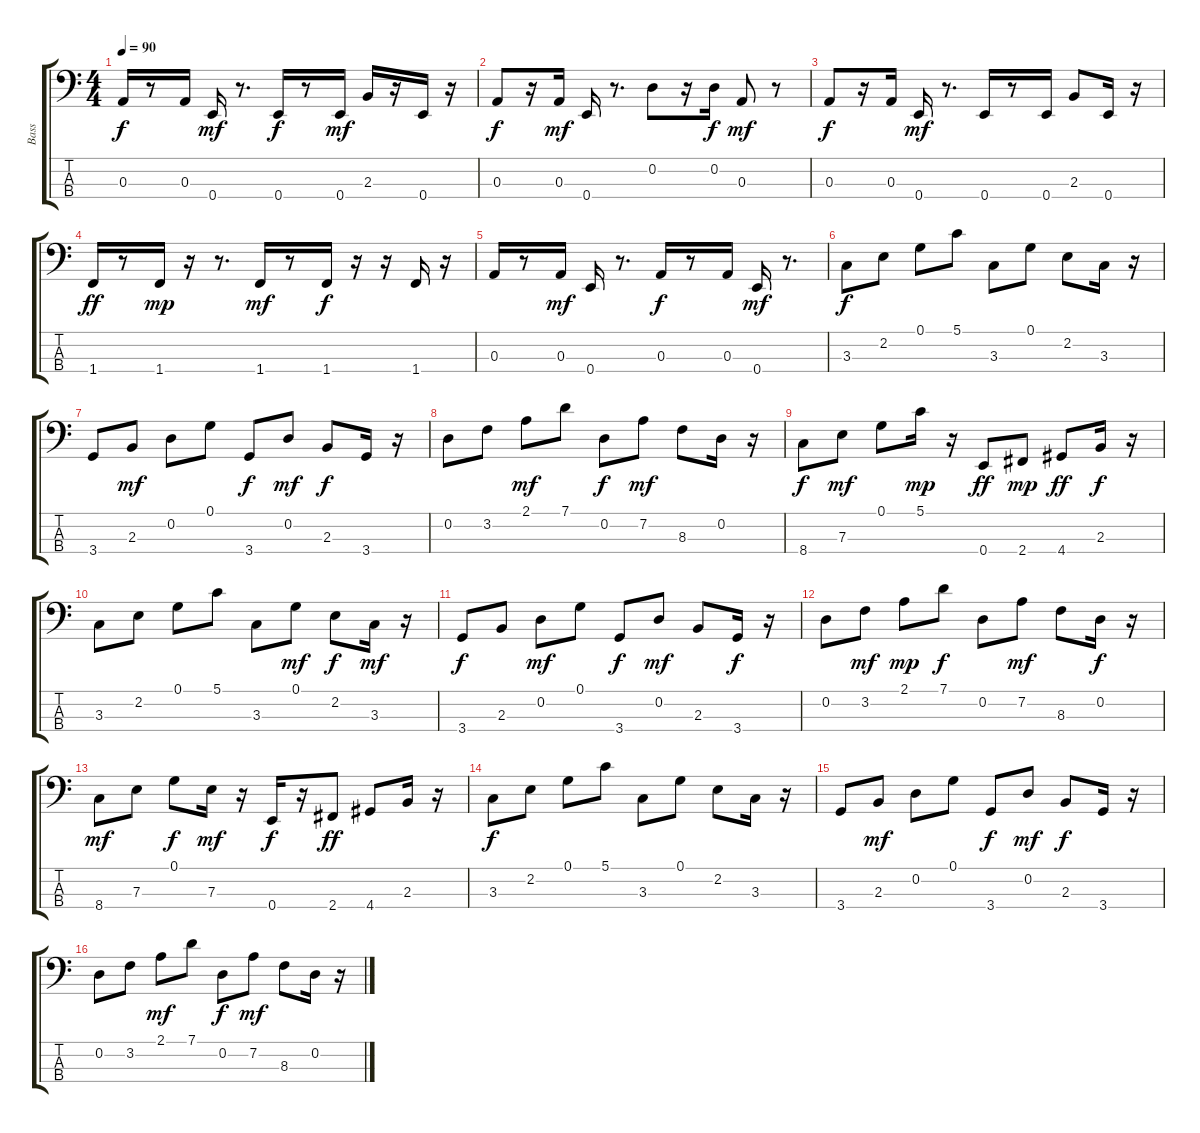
\track ("Bass" "Bass") {instrument electricbassfinger}
\staff {score tabs}
\tuning (G2 D2 A1 E1) {hide}
\ts (4 4)
\tempo 90
\clef f4
\ks c
0.3.16{dy f} r.8 0.3.16 0.4.16{dy mf} r.8{d} 0.4.16{dy f} r.8 0.4.16{dy mf} 2.3.16 r.16 0.4.16 r.16 |
0.3.8{dy f} r.16 0.3.16{dy mf} 0.4.16 r.8{d} 0.2.8 r.16 0.2.16{dy f} 0.3.8{dy mf} r.8 |
0.3.8{dy f} r.16 0.3.16 0.4.16{dy mf} r.8{d} 0.4.16 r.8 0.4.16 2.3.8 0.4.16 r.16 |
1.4.16{dy ff} r.8 1.4.16{dy mp} r.16 r.8{d} 1.4.16{dy mf} r.8 1.4.16{dy f} r.16 r.16 1.4.16 r.16 |
0.3.16 r.8 0.3.16{dy mf} 0.4.16 r.8{d} 0.3.16{dy f} r.8 0.3.16 0.4.16{dy mf} r.8{d} |
3.3.8{dy f} 2.2.8 0.1.8 5.1.8 3.3.8 0.1.8 2.2.8 3.3.16 r.16 |
3.4.8 2.3.8{dy mf} 0.2.8 0.1.8 3.4.8{dy f} 0.2.8{dy mf} 2.3.8{dy f} 3.4.16 r.16 |
0.2.8 3.2.8 2.1.8{dy mf} 7.1.8 0.2.8{dy f} 7.2.8{dy mf} 8.3.8 0.2.16 r.16 |
8.4.8{dy f} 7.3.8{dy mf} 0.1.8 5.1.16{dy mp} r.16 0.4.8{dy ff} 2.4.8{dy mp} 4.4.8{dy ff} 2.3.16{dy f} r.16 |
3.3.8 2.2.8 0.1.8 5.1.8 3.3.8 0.1.8{dy mf} 2.2.8{dy f} 3.3.16{dy mf} r.16 |
3.4.8{dy f} 2.3.8 0.2.8{dy mf} 0.1.8 3.4.8{dy f} 0.2.8{dy mf} 2.3.8 3.4.16{dy f} r.16 |
0.2.8 3.2.8{dy mf} 2.1.8{dy mp} 7.1.8{dy f} 0.2.8 7.2.8{dy mf} 8.3.8 0.2.16{dy f} r.16 |
8.4.8{dy mf} 7.3.8 0.1.8{dy f} 7.3.16{dy mf} r.16 0.4.16{dy f} r.16 2.4.8{dy ff} 4.4.8 2.3.16 r.16 |
3.3.8{dy f} 2.2.8 0.1.8 5.1.8 3.3.8 0.1.8 2.2.8 3.3.16 r.16 |
3.4.8 2.3.8{dy mf} 0.2.8 0.1.8 3.4.8{dy f} 0.2.8{dy mf} 2.3.8{dy f} 3.4.16 r.16 |
0.2.8 3.2.8 2.1.8{dy mf} 7.1.8 0.2.8{dy f} 7.2.8{dy mf} 8.3.8 0.2.16 r.16
